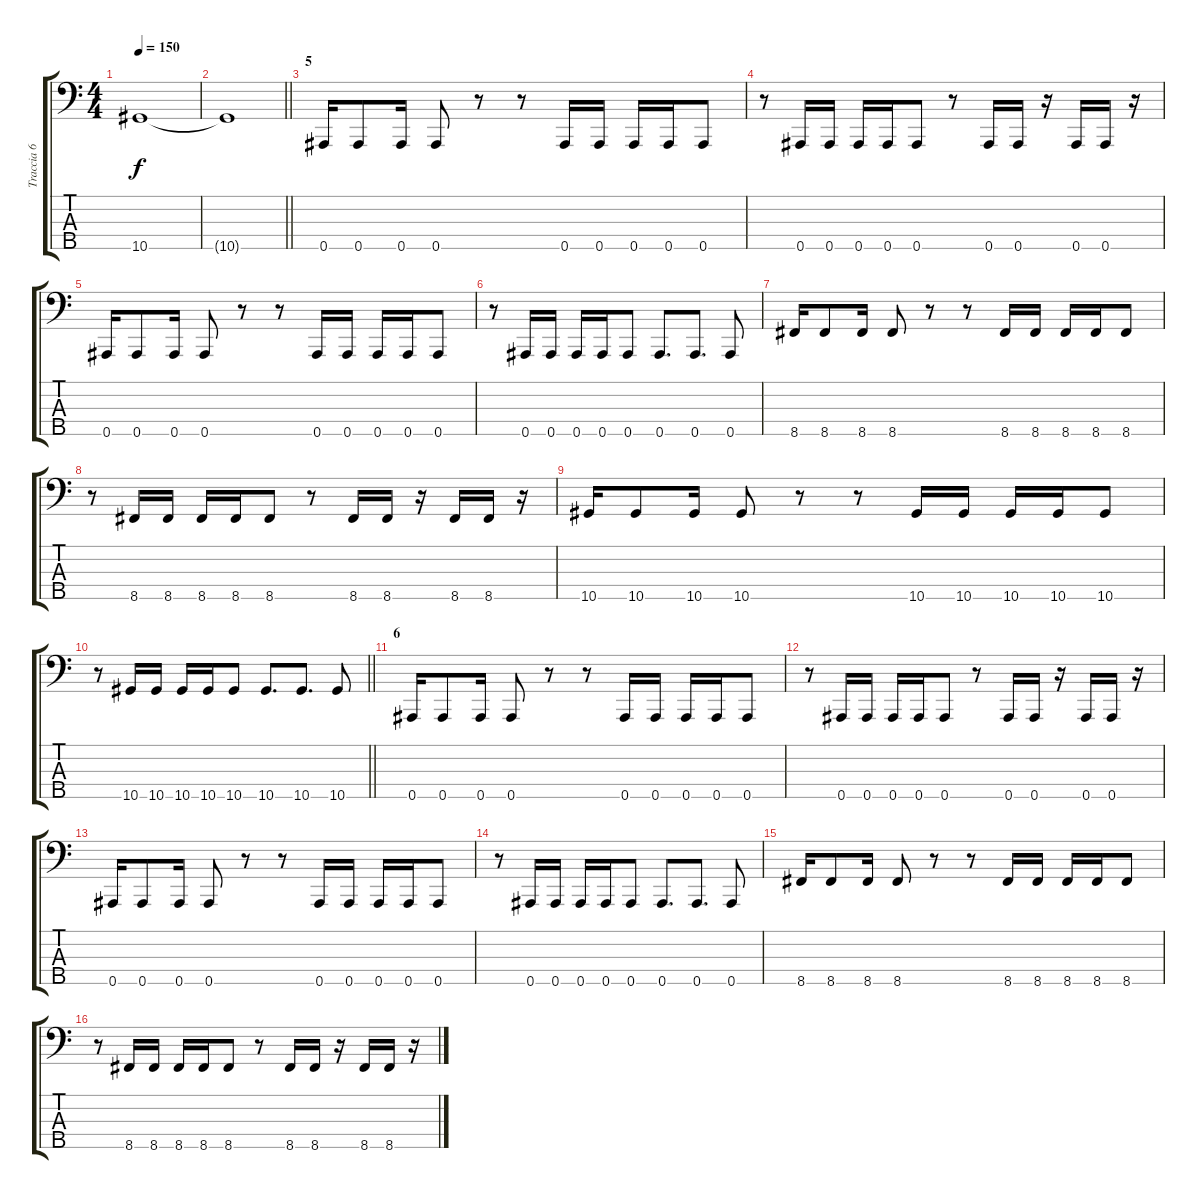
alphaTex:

\track ("Traccia 6" "Traccia 6") {instrument electricbasspick}
\staff {score tabs}
\tuning (Ab2 Eb2 Bb1 F1 Bb0) {hide}
\ts (4 4)
\tempo 150
\clef f4
\ks c
10.5.1{dy f} |
\barLineRight lightlight
10.5{t}.1 |
\section ("" "5")
0.5.16 0.5.8 0.5.16 0.5.8 r.8 r.8 0.5.16 0.5.16 0.5.16 0.5.16 0.5.8 |
r.8 0.5.16 0.5.16 0.5.16 0.5.16 0.5.8 r.8 0.5.16 0.5.16 r.16 0.5.16 0.5.16 r.16 |
0.5.16 0.5.8 0.5.16 0.5.8 r.8 r.8 0.5.16 0.5.16 0.5.16 0.5.16 0.5.8 |
r.8 0.5.16 0.5.16 0.5.16 0.5.16 0.5.8 0.5.8{d} 0.5.8{d} 0.5.8 |
8.5.16 8.5.8 8.5.16 8.5.8 r.8 r.8 8.5.16 8.5.16 8.5.16 8.5.16 8.5.8 |
r.8 8.5.16 8.5.16 8.5.16 8.5.16 8.5.8 r.8 8.5.16 8.5.16 r.16 8.5.16 8.5.16 r.16 |
10.5.16 10.5.8 10.5.16 10.5.8 r.8 r.8 10.5.16 10.5.16 10.5.16 10.5.16 10.5.8 |
\barLineRight lightlight
r.8 10.5.16 10.5.16 10.5.16 10.5.16 10.5.8 10.5.8{d} 10.5.8{d} 10.5.8 |
\section ("" "6")
0.5.16 0.5.8 0.5.16 0.5.8 r.8 r.8 0.5.16 0.5.16 0.5.16 0.5.16 0.5.8 |
r.8 0.5.16 0.5.16 0.5.16 0.5.16 0.5.8 r.8 0.5.16 0.5.16 r.16 0.5.16 0.5.16 r.16 |
0.5.16 0.5.8 0.5.16 0.5.8 r.8 r.8 0.5.16 0.5.16 0.5.16 0.5.16 0.5.8 |
r.8 0.5.16 0.5.16 0.5.16 0.5.16 0.5.8 0.5.8{d} 0.5.8{d} 0.5.8 |
8.5.16 8.5.8 8.5.16 8.5.8 r.8 r.8 8.5.16 8.5.16 8.5.16 8.5.16 8.5.8 |
r.8 8.5.16 8.5.16 8.5.16 8.5.16 8.5.8 r.8 8.5.16 8.5.16 r.16 8.5.16 8.5.16 r.16
